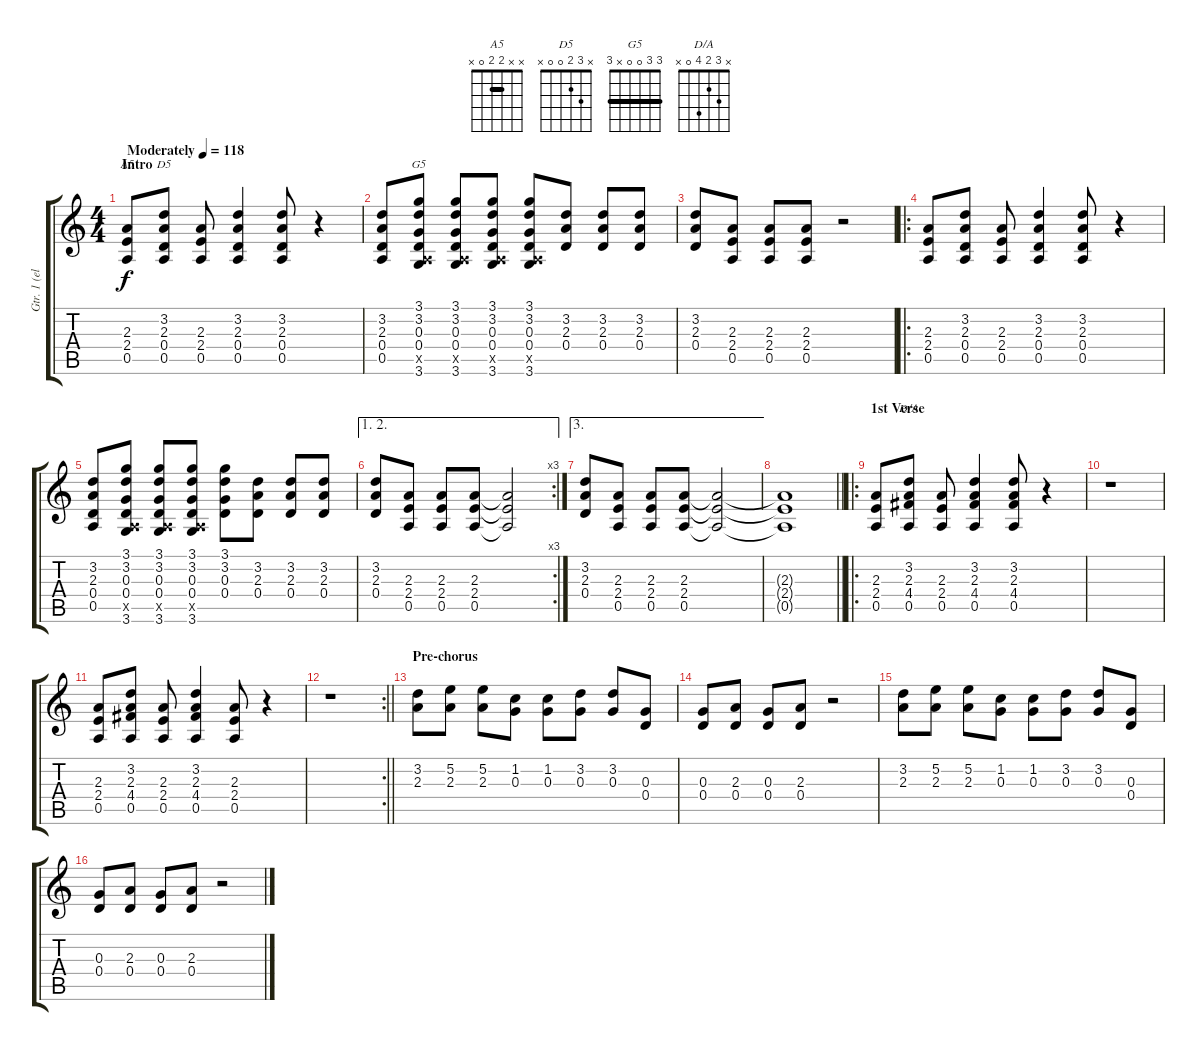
\track ("Gtr. 1 (elec. w/dist.)" "Gtr. 1 (el") {instrument overdrivenguitar}
\staff {score tabs}
\tuning (E4 B3 G3 D3 A2 E2) {hide}
\chord ("A5" x x 2 2 0 x) {barre 2}
\chord ("D5" x 3 2 0 0 x)
\chord ("G5" 3 3 0 0 x 3) {barre 3}
\chord ("D/A" x 3 2 4 0 x)
\ts (4 4)
\section ("" "Intro")
\tempo (118 "Moderately")
\clef g2
\ks c
(2.3 2.4 0.5).8{ch "A5" dy f instrument overdrivenguitar} (3.2 2.3 0.4 0.5).8{ch "D5"} (2.3 2.4 0.5).8 (3.2 2.3 0.4 0.5).4 (3.2 2.3 0.4 0.5).8 r.4 |
(3.2 2.3 0.4 0.5).8 (3.1 3.2 0.3 0.4 0.5{x} 3.6).8{ch "G5"} (3.1 3.2 0.3 0.4 0.5{x} 3.6).8 (3.1 3.2 0.3 0.4 0.5{x} 3.6).8 (3.1 3.2 0.3 0.4 0.5{x} 3.6).8 (3.2 2.3 0.4).8 (3.2 2.3 0.4).8 (3.2 2.3 0.4).8 |
(3.2 2.3 0.4).8 (2.3 2.4 0.5).8 (2.3 2.4 0.5).8 (2.3 2.4 0.5).8 r.2 |
\ro
(2.3 2.4 0.5).8 (3.2 2.3 0.4 0.5).8 (2.3 2.4 0.5).8 (3.2 2.3 0.4 0.5).4 (3.2 2.3 0.4 0.5).8 r.4 |
(3.2 2.3 0.4 0.5).8 (3.1 3.2 0.3 0.4 0.5{x} 3.6).8 (3.1 3.2 0.3 0.4 0.5{x} 3.6).8 (3.1 3.2 0.3 0.4 0.5{x} 3.6).8 (3.1 3.2 0.3 0.4).8 (3.2 2.3 0.4).8 (3.2 2.3 0.4).8 (3.2 2.3 0.4).8 |
\ae (1 2)
\rc 3
(3.2 2.3 0.4).8 (2.3 2.4 0.5).8 (2.3 2.4 0.5).8 (2.3 2.4 0.5).8 (2.3{t} 2.4{t} 0.5{t}).2 |
\ae 3
(3.2 2.3 0.4).8 (2.3 2.4 0.5).8 (2.3 2.4 0.5).8 (2.3 2.4 0.5).8 (2.3{t} 2.4{t} 0.5{t}).2 |
\barLineRight lightlight
(2.3{t} 2.4{t} 0.5{t}).1 |
\ro
\section ("" "1st Verse")
(2.3 2.4 0.5).8 (3.2 2.3 4.4 0.5).8{ch "D/A"} (2.3 2.4 0.5).8 (3.2 2.3 4.4 0.5).4 (3.2 2.3 4.4 0.5).8 r.4 |
r.1 |
(2.3 2.4 0.5).8 (3.2 2.3 4.4 0.5).8 (2.3 2.4 0.5).8 (3.2 2.3 4.4 0.5).4 (2.3 2.4 0.5).8 r.4 |
\rc 2
\barLineRight lightlight
r.1 |
\section ("" "Pre-chorus")
(3.2 2.3).8 (5.2 2.3).8 (5.2 2.3).8 (1.2 0.3).8 (1.2 0.3).8 (3.2 0.3).8 (3.2 0.3).8 (0.3 0.4).8 |
(0.3 0.4).8 (2.3 0.4).8 (0.3 0.4).8 (2.3 0.4).8 r.2 |
(3.2 2.3).8 (5.2 2.3).8 (5.2 2.3).8 (1.2 0.3).8 (1.2 0.3).8 (3.2 0.3).8 (3.2 0.3).8 (0.3 0.4).8 |
(0.3 0.4).8 (2.3 0.4).8 (0.3 0.4).8 (2.3 0.4).8 r.2
